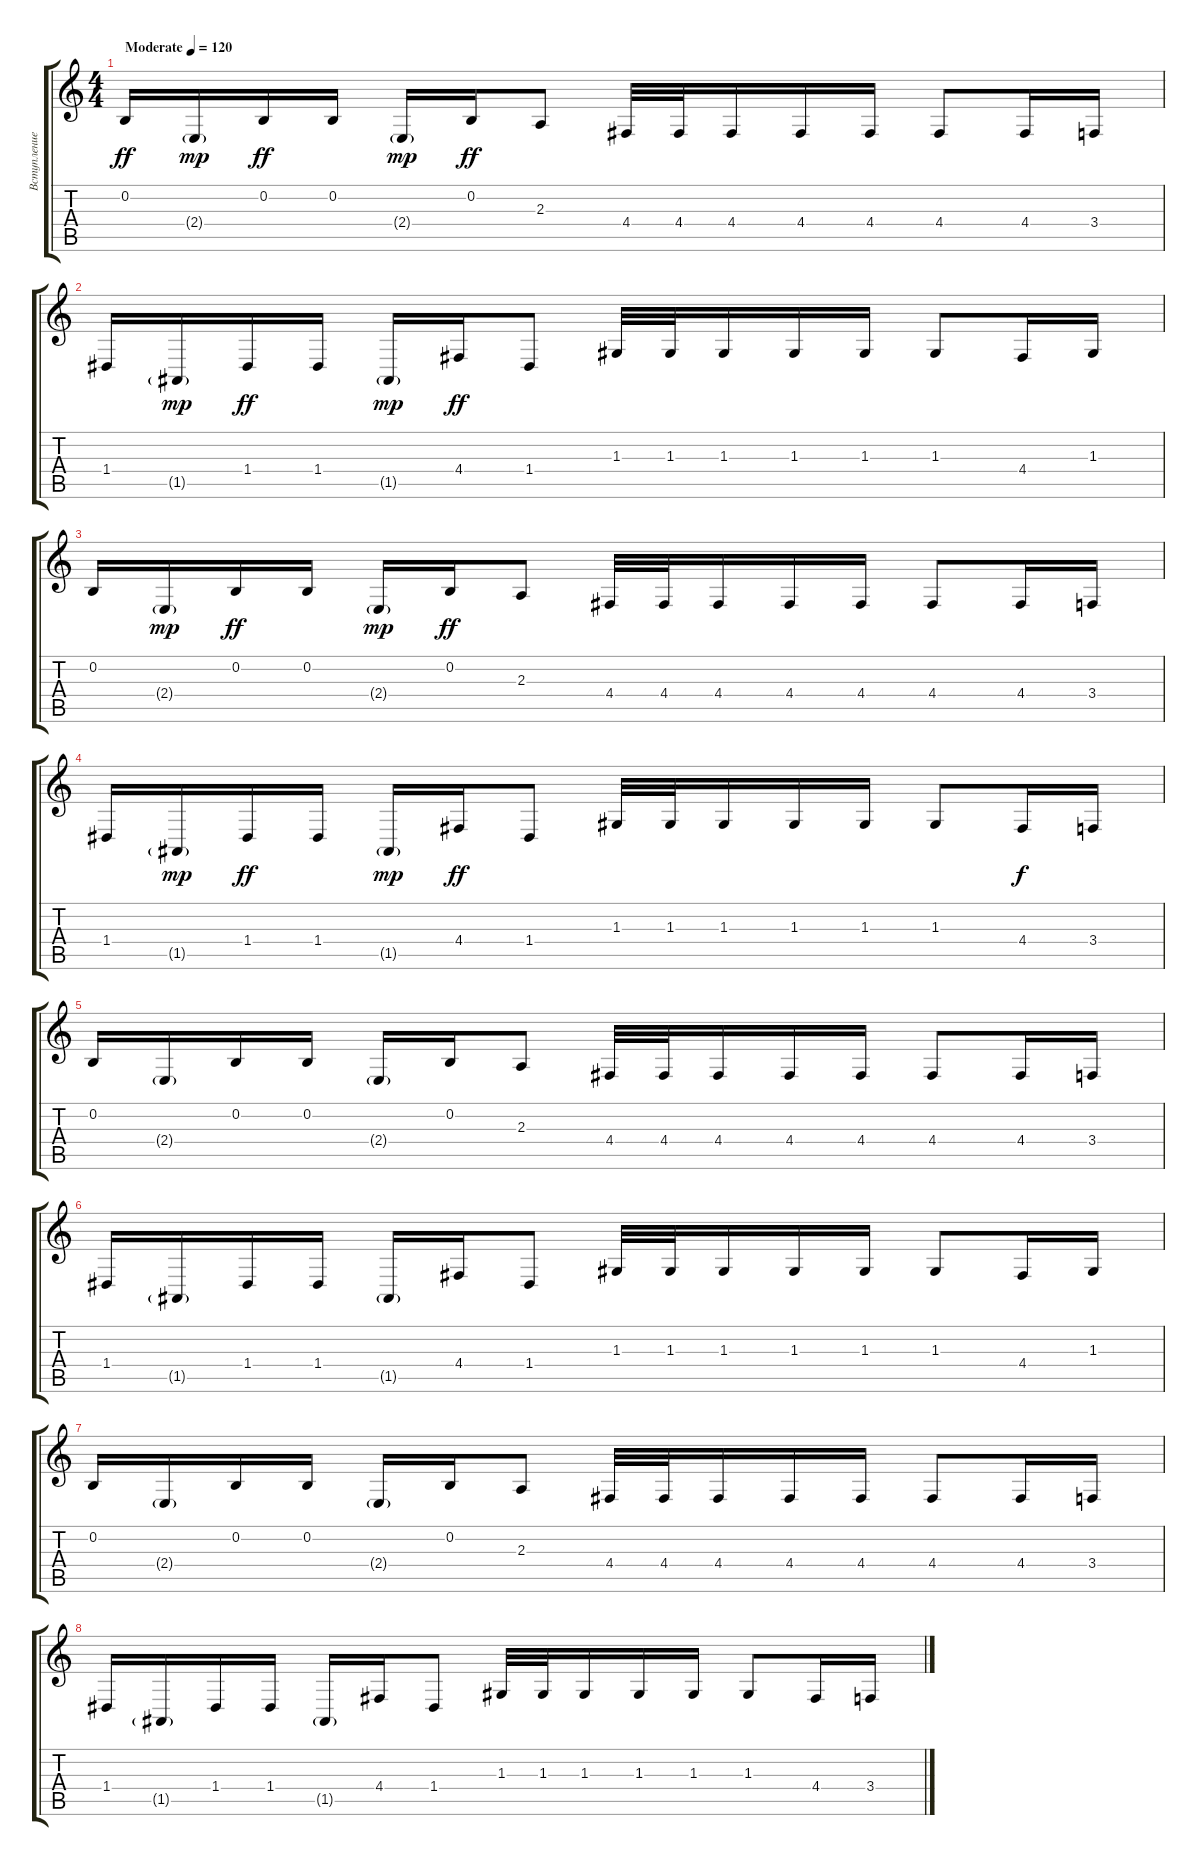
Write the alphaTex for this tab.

\track ("Вступление" "Вступление") {instrument woodblock}
\staff {score tabs}
\tuning (E4 B3 G3 D3 A2 E2) {hide}
\ts (4 4)
\tempo (120 "Moderate")
\clef g2
\ks c
0.2.16{dy ff instrument woodblock} 2.4{g}.16{dy mp} 0.2.16{dy ff} 0.2.16 2.4{g}.16{dy mp} 0.2.16{dy ff} 2.3.8 4.4.32 4.4.32 4.4.16 4.4.16 4.4.16 4.4.8 4.4.16 3.4.16 |
1.4.16 1.5{g}.16{dy mp} 1.4.16{dy ff} 1.4.16 1.5{g}.16{dy mp} 4.4.16{dy ff} 1.4.8 1.3.32 1.3.32 1.3.16 1.3.16 1.3.16 1.3.8 4.4.16 1.3.16 |
0.2.16 2.4{g}.16{dy mp} 0.2.16{dy ff} 0.2.16 2.4{g}.16{dy mp} 0.2.16{dy ff} 2.3.8 4.4.32 4.4.32 4.4.16 4.4.16 4.4.16 4.4.8 4.4.16 3.4.16 |
1.4.16 1.5{g}.16{dy mp} 1.4.16{dy ff} 1.4.16 1.5{g}.16{dy mp} 4.4.16{dy ff} 1.4.8 1.3.32 1.3.32 1.3.16 1.3.16 1.3.16 1.3.8 4.4.16{dy f} 3.4.16 |
0.2.16{volume 10} 2.4{g}.16 0.2.16 0.2.16 2.4{g}.16 0.2.16 2.3.8 4.4.32 4.4.32 4.4.16 4.4.16 4.4.16 4.4.8 4.4.16 3.4.16 |
1.4.16 1.5{g}.16 1.4.16 1.4.16 1.5{g}.16 4.4.16 1.4.8 1.3.32 1.3.32 1.3.16 1.3.16 1.3.16 1.3.8 4.4.16 1.3.16 |
0.2.16 2.4{g}.16 0.2.16 0.2.16 2.4{g}.16 0.2.16 2.3.8 4.4.32 4.4.32 4.4.16 4.4.16 4.4.16 4.4.8 4.4.16 3.4.16 |
1.4.16 1.5{g}.16 1.4.16 1.4.16 1.5{g}.16 4.4.16 1.4.8 1.3.32 1.3.32 1.3.16 1.3.16 1.3.16 1.3.8 4.4.16 3.4.16
